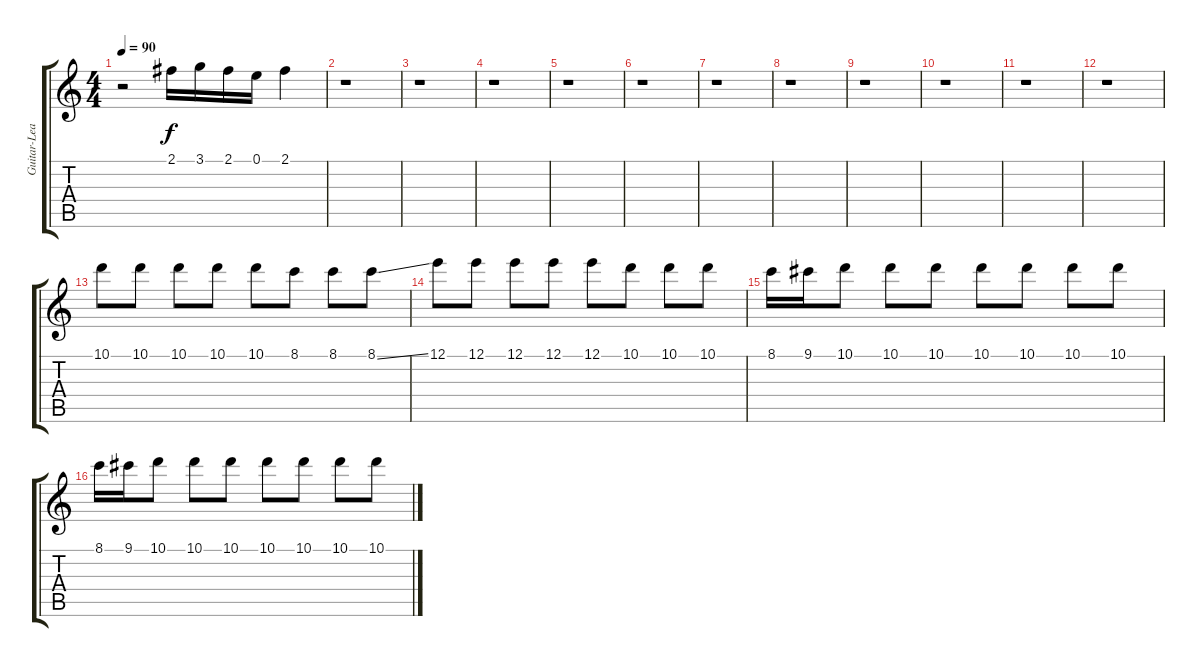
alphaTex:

\track ("Guitar-Lead" "Guitar-Lea") {instrument distortionguitar}
\staff {score tabs}
\tuning (E4 B3 G3 D3 A2 E2) {hide}
\ts (4 4)
\tempo 90
\clef g2
\ks c
r.2{dy f} 2.1.16 3.1.16 2.1.16 0.1.16 2.1.4 |
r.1 |
r.1 |
r.1 |
r.1 |
r.1 |
r.1 |
r.1 |
r.1 |
r.1 |
r.1 |
r.1 |
10.1.8 10.1.8 10.1.8 10.1.8 10.1.8 8.1.8 8.1.8 8.1{ss}.8 |
12.1.8 12.1.8 12.1.8 12.1.8 12.1.8 10.1.8 10.1.8 10.1.8 |
8.1.16 9.1.16 10.1.8 10.1.8 10.1.8 10.1.8 10.1.8 10.1.8 10.1.8 |
8.1.16 9.1.16 10.1.8 10.1.8 10.1.8 10.1.8 10.1.8 10.1.8 10.1.8
